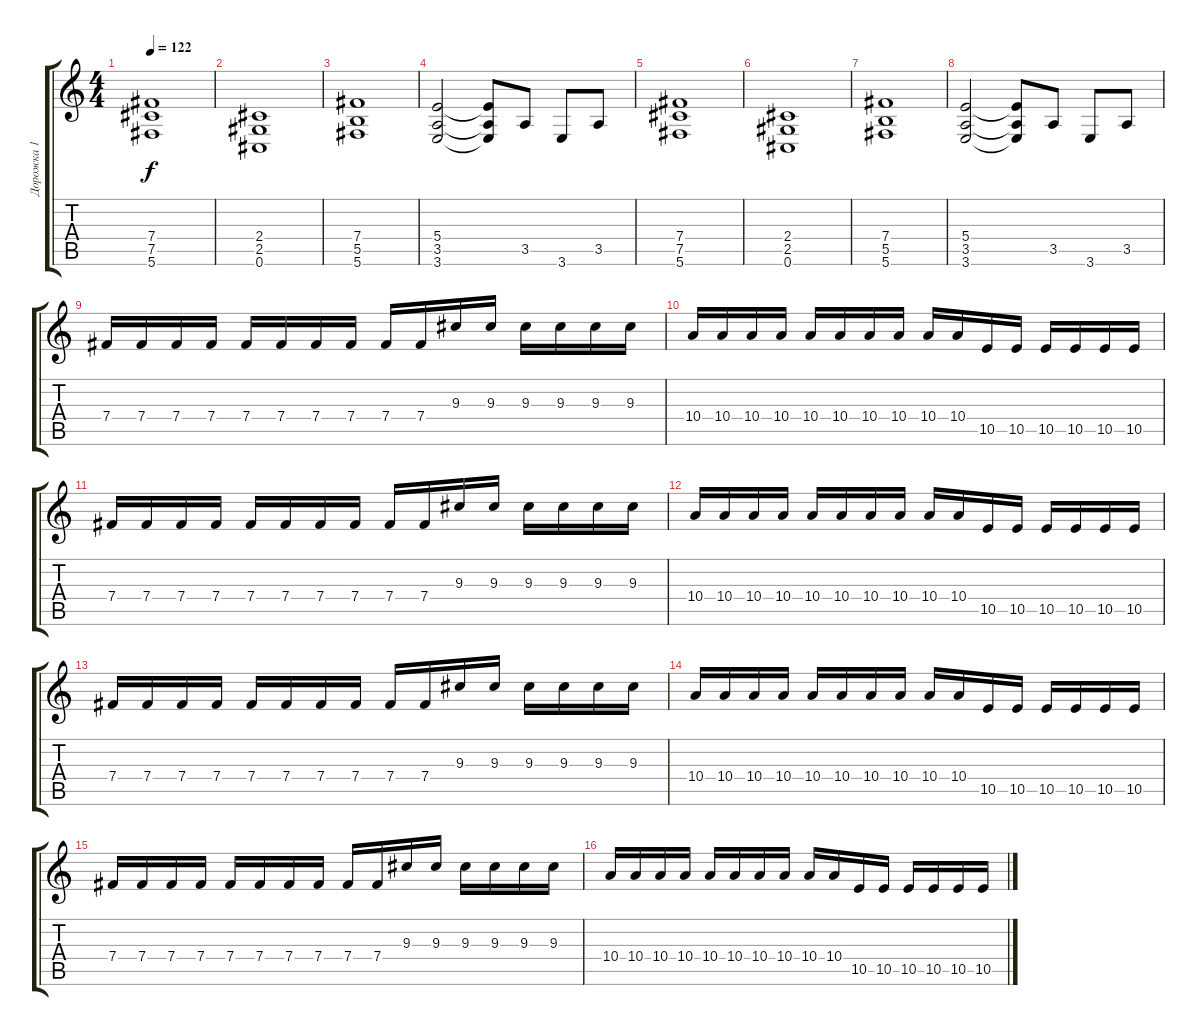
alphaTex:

\track ("Дорожка 1" "Дорожка 1") {instrument distortionguitar}
\staff {score tabs}
\tuning (Db4 Ab3 E3 B2 Gb2 Db2) {hide}
\ts (4 4)
\tempo 122
\clef g2
\ks c
(7.4 7.5 5.6).1{dy f} |
(2.4 2.5 0.6).1 |
(7.4 5.5 5.6).1 |
(5.4 3.5 3.6).2 (5.4{t} 3.5{t} 3.6{t}).8 3.5.8 3.6.8 3.5.8 |
(7.4 7.5 5.6).1 |
(2.4 2.5 0.6).1 |
(7.4 5.5 5.6).1 |
(5.4 3.5 3.6).2 (5.4{t} 3.5{t} 3.6{t}).8 3.5.8 3.6.8 3.5.8 |
7.4.16 7.4.16 7.4.16 7.4.16 7.4.16 7.4.16 7.4.16 7.4.16 7.4.16 7.4.16 9.3.16 9.3.16 9.3.16 9.3.16 9.3.16 9.3.16 |
10.4.16 10.4.16 10.4.16 10.4.16 10.4.16 10.4.16 10.4.16 10.4.16 10.4.16 10.4.16 10.5.16 10.5.16 10.5.16 10.5.16 10.5.16 10.5.16 |
7.4.16 7.4.16 7.4.16 7.4.16 7.4.16 7.4.16 7.4.16 7.4.16 7.4.16 7.4.16 9.3.16 9.3.16 9.3.16 9.3.16 9.3.16 9.3.16 |
10.4.16 10.4.16 10.4.16 10.4.16 10.4.16 10.4.16 10.4.16 10.4.16 10.4.16 10.4.16 10.5.16 10.5.16 10.5.16 10.5.16 10.5.16 10.5.16 |
7.4.16 7.4.16 7.4.16 7.4.16 7.4.16 7.4.16 7.4.16 7.4.16 7.4.16 7.4.16 9.3.16 9.3.16 9.3.16 9.3.16 9.3.16 9.3.16 |
10.4.16 10.4.16 10.4.16 10.4.16 10.4.16 10.4.16 10.4.16 10.4.16 10.4.16 10.4.16 10.5.16 10.5.16 10.5.16 10.5.16 10.5.16 10.5.16 |
7.4.16 7.4.16 7.4.16 7.4.16 7.4.16 7.4.16 7.4.16 7.4.16 7.4.16 7.4.16 9.3.16 9.3.16 9.3.16 9.3.16 9.3.16 9.3.16 |
10.4.16 10.4.16 10.4.16 10.4.16 10.4.16 10.4.16 10.4.16 10.4.16 10.4.16 10.4.16 10.5.16 10.5.16 10.5.16 10.5.16 10.5.16 10.5.16
